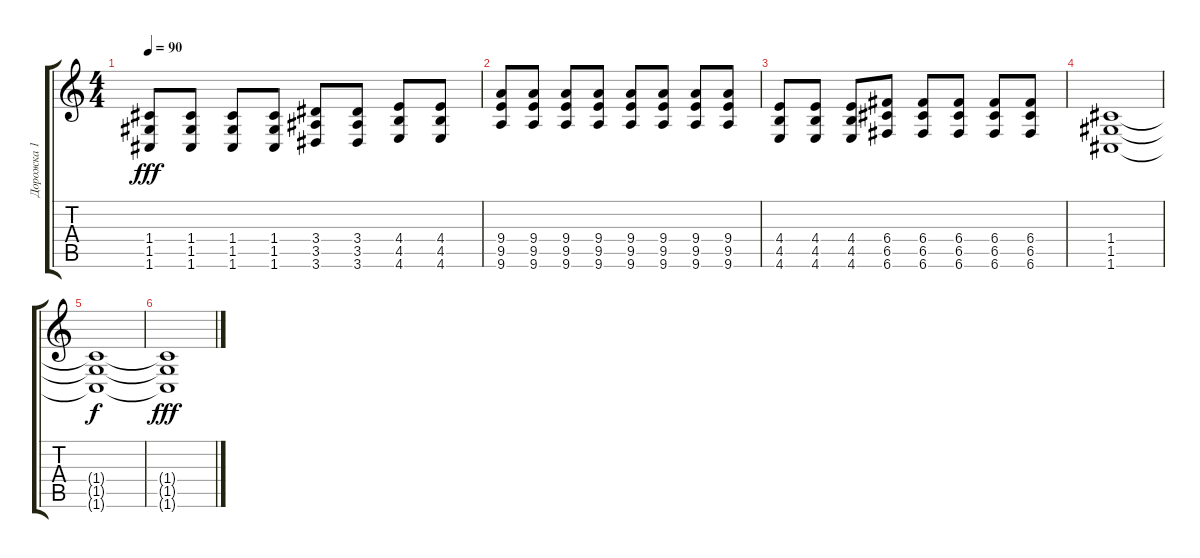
\track ("Дорожка 1" "Дорожка 1") {instrument distortionguitar}
\staff {score tabs}
\tuning (D4 A3 F3 C3 G2 C2) {hide}
\ts (4 4)
\tempo 90
\clef g2
\ks c
(1.4 1.5 1.6).8{dy fff} (1.4 1.5 1.6).8 (1.4 1.5 1.6).8 (1.4 1.5 1.6).8 (3.4 3.5 3.6).8 (3.4 3.5 3.6).8 (4.4 4.5 4.6).8 (4.4 4.5 4.6).8 |
(9.4 9.5 9.6).8 (9.4 9.5 9.6).8 (9.4 9.5 9.6).8 (9.4 9.5 9.6).8 (9.4 9.5 9.6).8 (9.4 9.5 9.6).8 (9.4 9.5 9.6).8 (9.4 9.5 9.6).8 |
(4.4 4.5 4.6).8 (4.4 4.5 4.6).8 (4.4 4.5 4.6).8 (6.4 6.5 6.6).8 (6.4 6.5 6.6).8 (6.4 6.5 6.6).8 (6.4 6.5 6.6).8 (6.4 6.5 6.6).8 |
(1.4 1.5 1.6).1 |
(1.4{t} 1.5{t} 1.6{t}).1{dy f} |
(1.4{t} 1.5{t} 1.6{t}).1{dy fff}
